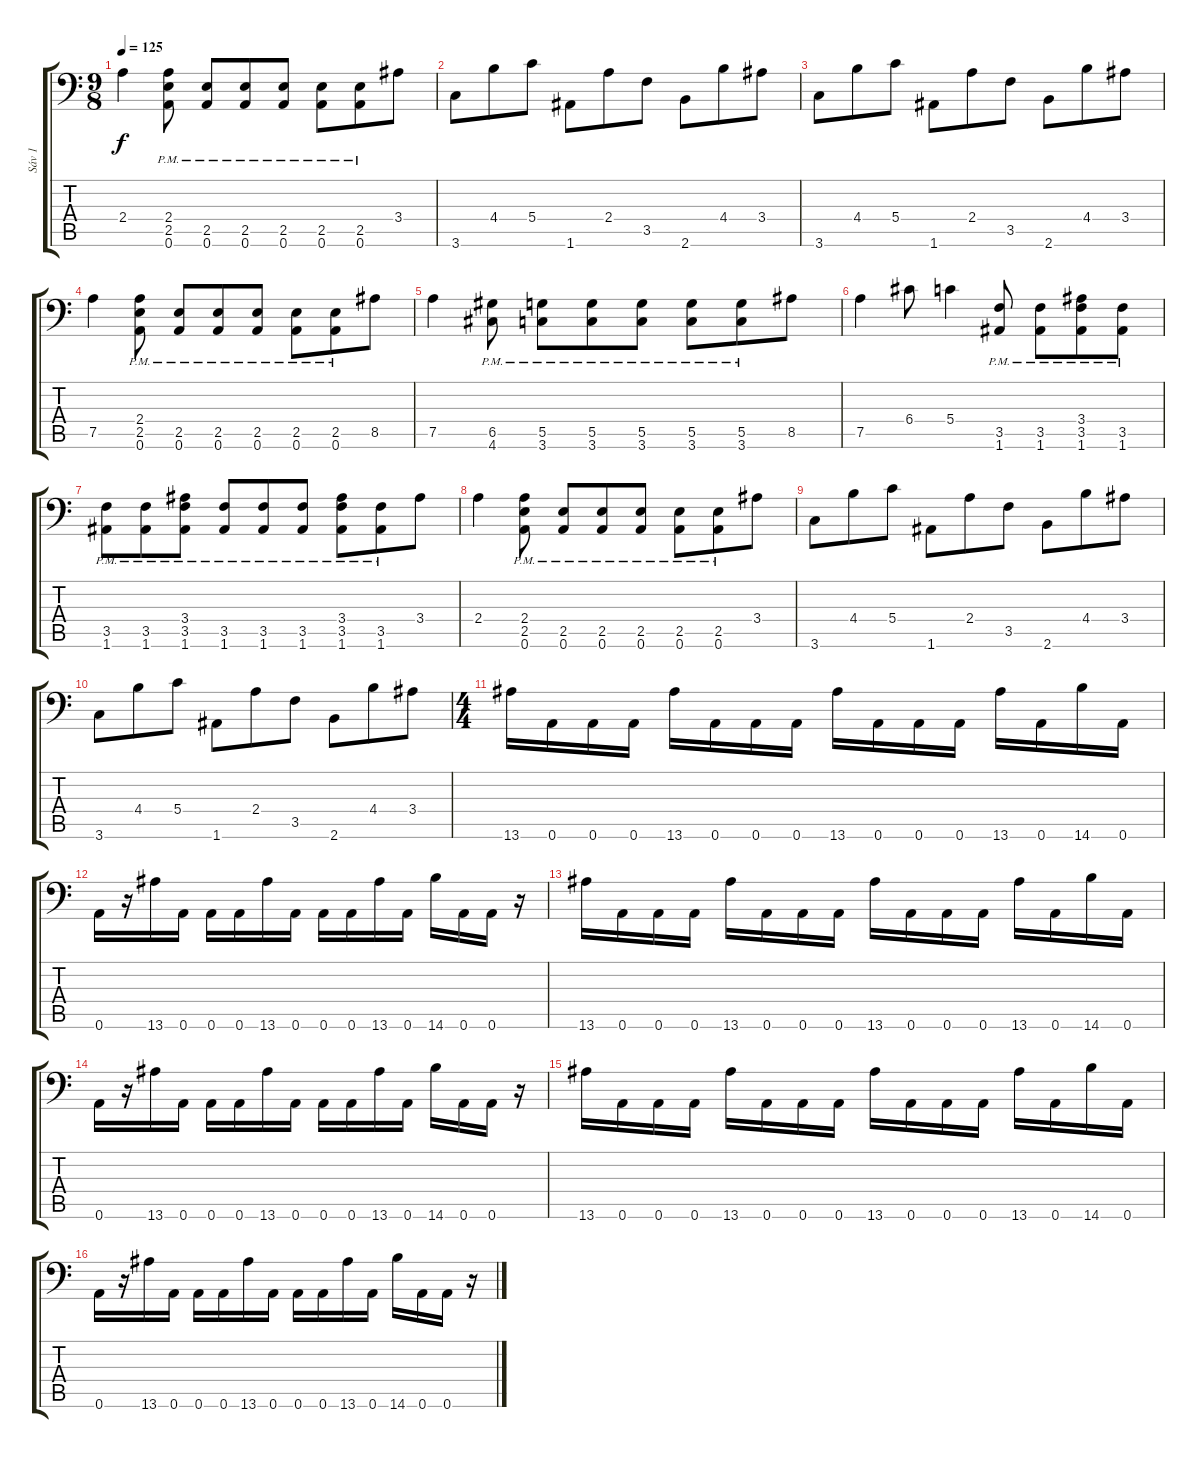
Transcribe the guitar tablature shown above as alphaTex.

\track ("Sáv 1" "Sáv 1") {instrument distortionguitar}
\staff {score tabs}
\tuning (A3 E3 C3 G2 D2 A1) {hide}
\ts (9 8)
\tempo 125
\clef f4
\ks c
2.4.4{dy f} (2.4{pm} 2.5{pm} 0.6{pm}).8 (2.5{pm} 0.6{pm}).8 (2.5{pm} 0.6{pm}).8 (2.5{pm} 0.6{pm}).8 (2.5{pm} 0.6{pm}).8 (2.5{pm} 0.6{pm}).8 3.4.8 |
3.6.8 4.4.8 5.4.8 1.6.8 2.4.8 3.5.8 2.6.8 4.4.8 3.4.8 |
3.6.8 4.4.8 5.4.8 1.6.8 2.4.8 3.5.8 2.6.8 4.4.8 3.4.8 |
7.5.4 (2.4{pm} 2.5{pm} 0.6{pm}).8 (2.5{pm} 0.6{pm}).8 (2.5{pm} 0.6{pm}).8 (2.5{pm} 0.6{pm}).8 (2.5{pm} 0.6{pm}).8 (2.5{pm} 0.6{pm}).8 8.5.8 |
7.5.4 (6.5{pm} 4.6{pm}).8 (5.5{pm} 3.6{pm}).8 (5.5{pm} 3.6{pm}).8 (5.5{pm} 3.6{pm}).8 (5.5{pm} 3.6{pm}).8 (5.5{pm} 3.6{pm}).8 8.5.8 |
7.5.4 6.4.8 5.4.4 (3.5{pm} 1.6{pm}).8 (3.5{pm} 1.6{pm}).8 (3.4{pm} 3.5{pm} 1.6{pm}).8 (3.5{pm} 1.6{pm}).8 |
(3.5{pm} 1.6{pm}).8 (3.5{pm} 1.6{pm}).8 (3.4{pm} 3.5{pm} 1.6{pm}).8 (3.5{pm} 1.6{pm}).8 (3.5{pm} 1.6{pm}).8 (3.5{pm} 1.6{pm}).8 (3.4{pm} 3.5{pm} 1.6{pm}).8 (3.5{pm} 1.6{pm}).8 3.4.8 |
2.4.4 (2.4{pm} 2.5{pm} 0.6{pm}).8 (2.5{pm} 0.6{pm}).8 (2.5{pm} 0.6{pm}).8 (2.5{pm} 0.6{pm}).8 (2.5{pm} 0.6{pm}).8 (2.5{pm} 0.6{pm}).8 3.4.8 |
3.6.8 4.4.8 5.4.8 1.6.8 2.4.8 3.5.8 2.6.8 4.4.8 3.4.8 |
3.6.8 4.4.8 5.4.8 1.6.8 2.4.8 3.5.8 2.6.8 4.4.8 3.4.8 |
\ts (4 4)
13.6.16 0.6.16 0.6.16 0.6.16 13.6.16 0.6.16 0.6.16 0.6.16 13.6.16 0.6.16 0.6.16 0.6.16 13.6.16 0.6.16 14.6.16 0.6.16 |
0.6.16 r.16 13.6.16 0.6.16 0.6.16 0.6.16 13.6.16 0.6.16 0.6.16 0.6.16 13.6.16 0.6.16 14.6.16 0.6.16 0.6.16 r.16 |
13.6.16 0.6.16 0.6.16 0.6.16 13.6.16 0.6.16 0.6.16 0.6.16 13.6.16 0.6.16 0.6.16 0.6.16 13.6.16 0.6.16 14.6.16 0.6.16 |
0.6.16 r.16 13.6.16 0.6.16 0.6.16 0.6.16 13.6.16 0.6.16 0.6.16 0.6.16 13.6.16 0.6.16 14.6.16 0.6.16 0.6.16 r.16 |
13.6.16 0.6.16 0.6.16 0.6.16 13.6.16 0.6.16 0.6.16 0.6.16 13.6.16 0.6.16 0.6.16 0.6.16 13.6.16 0.6.16 14.6.16 0.6.16 |
0.6.16 r.16 13.6.16 0.6.16 0.6.16 0.6.16 13.6.16 0.6.16 0.6.16 0.6.16 13.6.16 0.6.16 14.6.16 0.6.16 0.6.16 r.16
